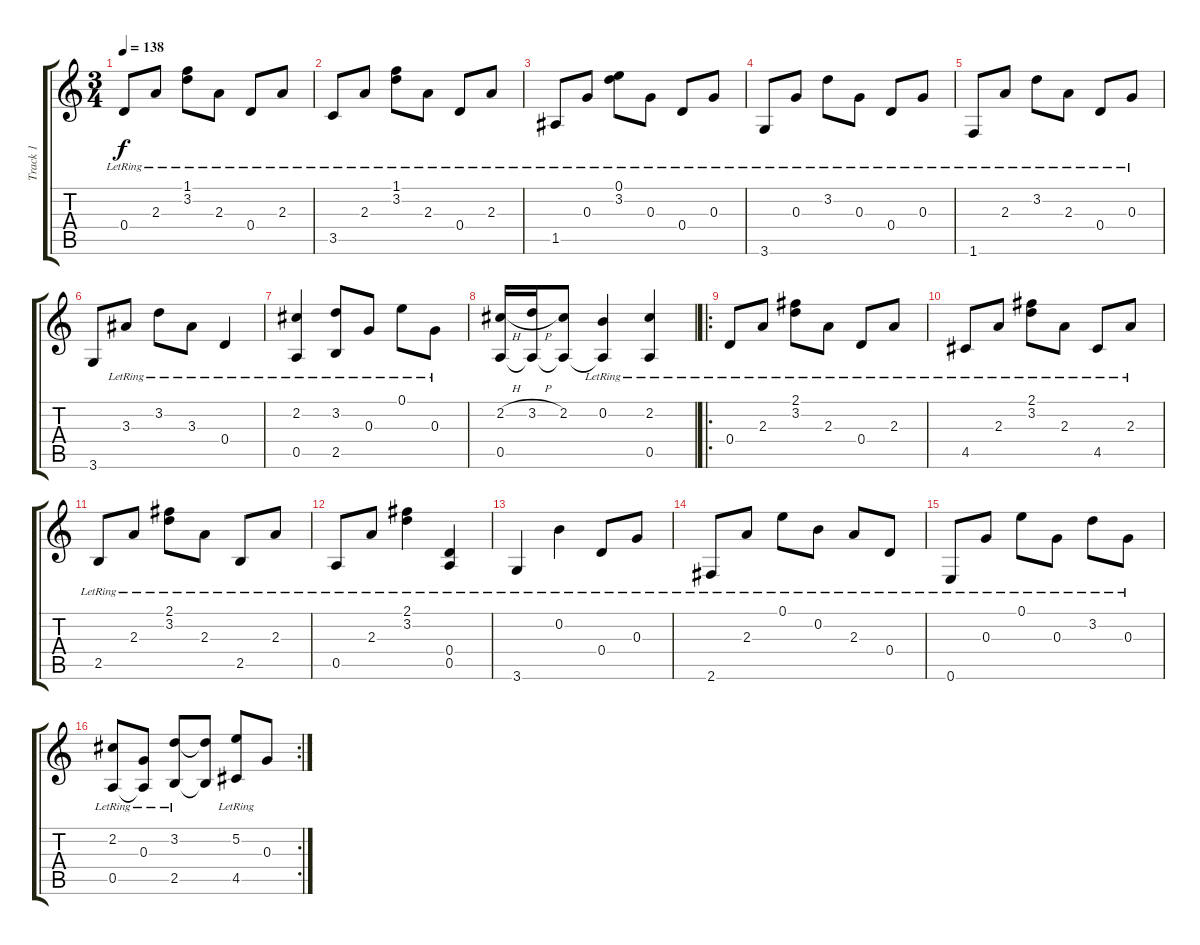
\track ("Track 1" "Track 1") {instrument acousticguitarsteel}
\staff {score tabs}
\tuning (E4 B3 G3 D3 A2 E2) {hide}
\ts (3 4)
\tempo 138
\clef g2
\ks c
0.4{lr}.8{dy f} 2.3{lr}.8 (1.1{lr} 3.2{lr}).8 2.3{lr}.8 0.4{lr}.8 2.3{lr}.8 |
3.5{lr}.8 2.3{lr}.8 (1.1{lr} 3.2{lr}).8 2.3{lr}.8 0.4{lr}.8 2.3{lr}.8 |
1.5{lr}.8 0.3{lr}.8 (0.1{lr} 3.2{lr}).8 0.3{lr}.8 0.4{lr}.8 0.3{lr}.8 |
3.6{lr}.8 0.3{lr}.8 3.2{lr}.8 0.3{lr}.8 0.4{lr}.8 0.3{lr}.8 |
1.6{lr}.8 2.3{lr}.8 3.2{lr}.8 2.3{lr}.8 0.4{lr}.8 0.3{lr}.8 |
3.6.8 3.3{lr}.8 3.2{lr}.8 3.3{lr}.8 0.4{lr}.4 |
(2.2 0.5{lr}).4 (3.2{lr} 2.5{lr}).8 0.3{lr}.8 0.1{lr}.8 0.3{lr}.8 |
(2.2{h} 0.5).16 (3.2{h} 0.5{t}).16 (2.2 0.5{t}).8 (0.2{lr} 0.5{t}).4 (2.2{lr} 0.5{lr}).4 |
\ro
0.4{lr}.8 2.3{lr}.8 (2.1{lr} 3.2{lr}).8 2.3{lr}.8 0.4{lr}.8 2.3{lr}.8 |
4.5{lr}.8 2.3{lr}.8 (2.1{lr} 3.2{lr}).8 2.3{lr}.8 4.5{lr}.8 2.3{lr}.8 |
2.5{lr}.8 2.3{lr}.8 (2.1{lr} 3.2{lr}).8 2.3{lr}.8 2.5{lr}.8 2.3{lr}.8 |
0.5{lr}.8 2.3{lr}.8 (2.1{lr} 3.2{lr}).4 (0.4{lr} 0.5{lr}).4 |
3.6{lr}.4 0.2{lr}.4 0.4{lr}.8 0.3{lr}.8 |
2.6{lr}.8 2.3{lr}.8 0.1{lr}.8 0.2{lr}.8 2.3{lr}.8 0.4{lr}.8 |
0.6{lr}.8 0.3{lr}.8 0.1{lr}.8 0.3{lr}.8 3.2{lr}.8 0.3{lr}.8 |
\rc 2
(2.2{lr} 0.5{lr}).8 (0.3{lr} 0.5{t}).8 (3.2{lr} 2.5{lr}).8 (3.2{t} 2.5{t}).8 (5.2{lr} 4.5{lr}).8 0.3.8
